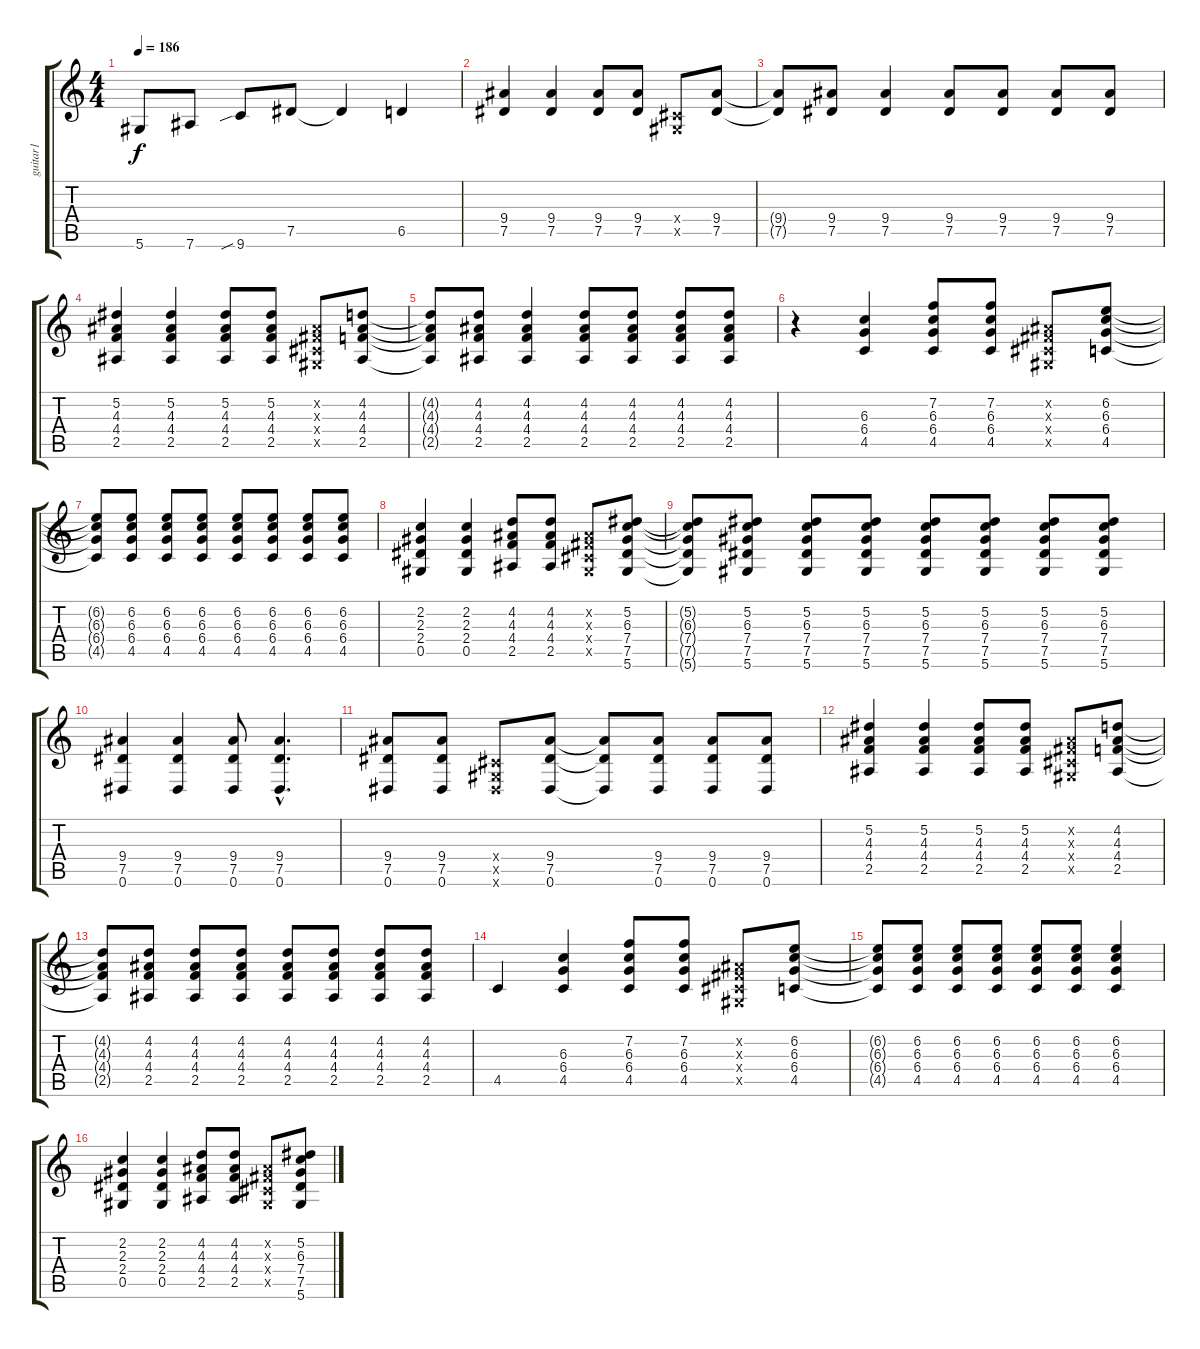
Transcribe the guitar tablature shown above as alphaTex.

\track ("guitar1" "guitar1") {instrument distortionguitar}
\staff {score tabs}
\tuning (Eb4 Bb3 Gb3 Db3 Ab2 Eb2) {hide}
\ts (4 4)
\tempo 186
\clef g2
\ks c
5.6.8{dy f} 7.6.8 9.6{sib}.8 7.5.8 7.5{t}.4 6.5.4 |
(9.4 7.5).4 (9.4 7.5).4 (9.4 7.5).8 (9.4 7.5).8 (0.4{x} 0.5{x}).8 (9.4 7.5).8 |
(9.4{t} 7.5{t}).8 (9.4 7.5).8 (9.4 7.5).4 (9.4 7.5).8 (9.4 7.5).8 (9.4 7.5).8 (9.4 7.5).8 |
(5.2 4.3 4.4 2.5).4 (5.2 4.3 4.4 2.5).4 (5.2 4.3 4.4 2.5).8 (5.2 4.3 4.4 2.5).8 (0.2{x} 0.3{x} 0.4{x} 0.5{x}).8 (4.2 4.3 4.4 2.5).8 |
(4.2{t} 4.3{t} 4.4{t} 2.5{t}).8 (4.2 4.3 4.4 2.5).8 (4.2 4.3 4.4 2.5).4 (4.2 4.3 4.4 2.5).8 (4.2 4.3 4.4 2.5).8 (4.2 4.3 4.4 2.5).8 (4.2 4.3 4.4 2.5).8 |
r.4 (6.3 6.4 4.5).4 (7.2 6.3 6.4 4.5).8 (7.2 6.3 6.4 4.5).8 (0.2{x} 0.3{x} 0.4{x} 0.5{x}).8 (6.2 6.3 6.4 4.5).8 |
(6.2{t} 6.3{t} 6.4{t} 4.5{t}).8 (6.2 6.3 6.4 4.5).8 (6.2 6.3 6.4 4.5).8 (6.2 6.3 6.4 4.5).8 (6.2 6.3 6.4 4.5).8 (6.2 6.3 6.4 4.5).8 (6.2 6.3 6.4 4.5).8 (6.2 6.3 6.4 4.5).8 |
(2.2 2.3 2.4 0.5).4 (2.2 2.3 2.4 0.5).4 (4.2 4.3 4.4 2.5).8 (4.2 4.3 4.4 2.5).8 (0.2{x} 0.3{x} 0.4{x} 0.5{x}).8 (5.2 6.3 7.4 7.5 5.6).8 |
(5.2{t} 6.3{t} 7.4{t} 7.5{t} 5.6{t}).8 (5.2 6.3 7.4 7.5 5.6).8 (5.2 6.3 7.4 7.5 5.6).8 (5.2 6.3 7.4 7.5 5.6).8 (5.2 6.3 7.4 7.5 5.6).8 (5.2 6.3 7.4 7.5 5.6).8 (5.2 6.3 7.4 7.5 5.6).8 (5.2 6.3 7.4 7.5 5.6).8 |
(9.4 7.5 0.6).4 (9.4 7.5 0.6).4 (9.4 7.5 0.6).8 (9.4{hac} 7.5{hac} 0.6{hac}).4{d} |
(9.4 7.5 0.6).8 (9.4 7.5 0.6).8 (0.4{x} 0.5{x} 0.6{x}).8 (9.4 7.5 0.6).8 (9.4{t} 7.5{t} 0.6{t}).8 (9.4 7.5 0.6).8 (9.4 7.5 0.6).8 (9.4 7.5 0.6).8 |
(5.2 4.3 4.4 2.5).4 (5.2 4.3 4.4 2.5).4 (5.2 4.3 4.4 2.5).8 (5.2 4.3 4.4 2.5).8 (0.2{x} 0.3{x} 0.4{x} 0.5{x}).8 (4.2 4.3 4.4 2.5).8 |
(4.2{t} 4.3{t} 4.4{t} 2.5{t}).8 (4.2 4.3 4.4 2.5).8 (4.2 4.3 4.4 2.5).8 (4.2 4.3 4.4 2.5).8 (4.2 4.3 4.4 2.5).8 (4.2 4.3 4.4 2.5).8 (4.2 4.3 4.4 2.5).8 (4.2 4.3 4.4 2.5).8 |
4.5.4 (6.3 6.4 4.5).4 (7.2 6.3 6.4 4.5).8 (7.2 6.3 6.4 4.5).8 (0.2{x} 0.3{x} 0.4{x} 0.5{x}).8 (6.2 6.3 6.4 4.5).8 |
(6.2{t} 6.3{t} 6.4{t} 4.5{t}).8 (6.2 6.3 6.4 4.5).8 (6.2 6.3 6.4 4.5).8 (6.2 6.3 6.4 4.5).8 (6.2 6.3 6.4 4.5).8 (6.2 6.3 6.4 4.5).8 (6.2 6.3 6.4 4.5).4 |
(2.2 2.3 2.4 0.5).4 (2.2 2.3 2.4 0.5).4 (4.2 4.3 4.4 2.5).8 (4.2 4.3 4.4 2.5).8 (0.2{x} 0.3{x} 0.4{x} 0.5{x}).8 (5.2 6.3 7.4 7.5 5.6).8
